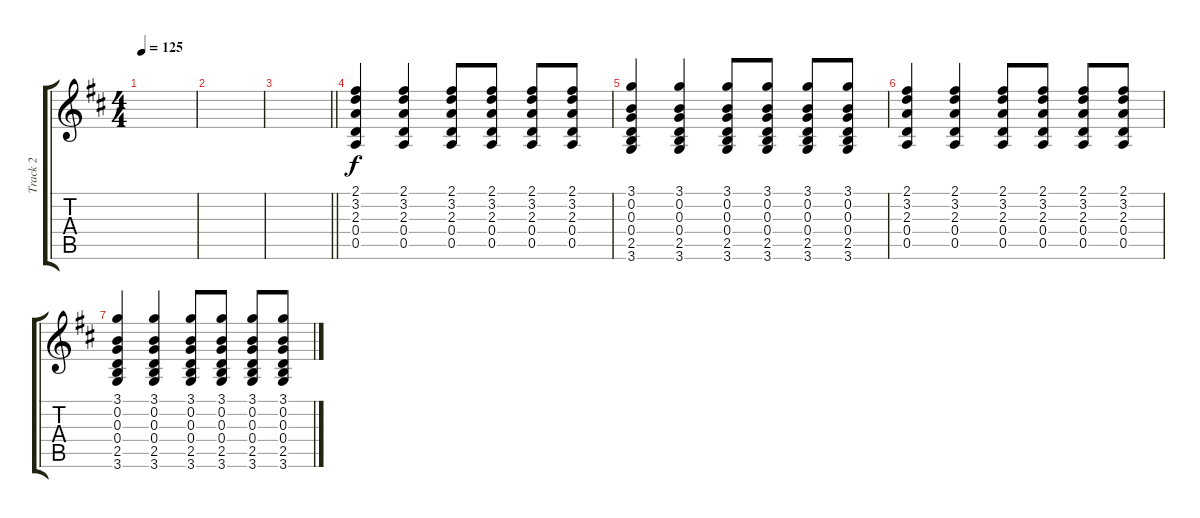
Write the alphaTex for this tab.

\track ("Track 2" "Track 2") {instrument acousticguitarsteel}
\staff {score tabs}
\tuning (E4 B3 G3 D3 A2 E2) {hide}
\ts (4 4)
\tempo 125
\clef g2
\ks d
|
|
\barLineRight lightlight
|
(2.1 3.2 2.3 0.4 0.5).4 (2.1 3.2 2.3 0.4 0.5).4 (2.1 3.2 2.3 0.4 0.5).8 (2.1 3.2 2.3 0.4 0.5).8 (2.1 3.2 2.3 0.4 0.5).8 (2.1 3.2 2.3 0.4 0.5).8 |
(3.1 0.2 0.3 0.4 2.5 3.6).4 (3.1 0.2 0.3 0.4 2.5 3.6).4 (3.1 0.2 0.3 0.4 2.5 3.6).8 (3.1 0.2 0.3 0.4 2.5 3.6).8 (3.1 0.2 0.3 0.4 2.5 3.6).8 (3.1 0.2 0.3 0.4 2.5 3.6).8 |
(2.1 3.2 2.3 0.4 0.5).4 (2.1 3.2 2.3 0.4 0.5).4 (2.1 3.2 2.3 0.4 0.5).8 (2.1 3.2 2.3 0.4 0.5).8 (2.1 3.2 2.3 0.4 0.5).8 (2.1 3.2 2.3 0.4 0.5).8 |
(3.1 0.2 0.3 0.4 2.5 3.6).4 (3.1 0.2 0.3 0.4 2.5 3.6).4 (3.1 0.2 0.3 0.4 2.5 3.6).8 (3.1 0.2 0.3 0.4 2.5 3.6).8 (3.1 0.2 0.3 0.4 2.5 3.6).8 (3.1 0.2 0.3 0.4 2.5 3.6).8
